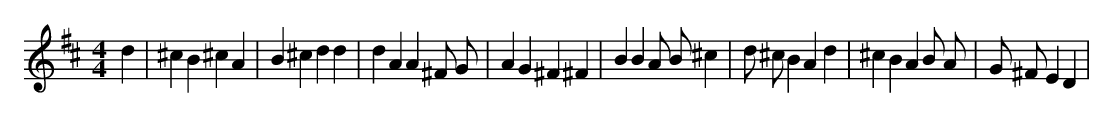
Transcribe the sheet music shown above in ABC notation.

X:1
M:4/4
L:1/8
K:D
d2 | ^c2 B2 ^c2 A2 | B2 ^c2 d2 d2 | d2 A2 A2 ^F G | A2 G2 ^F2 ^F2 | B2 B2 A B ^c2 | d ^c B2 A2 d2 | ^c2 B2 A2 B A | G ^F E2 D2 |
